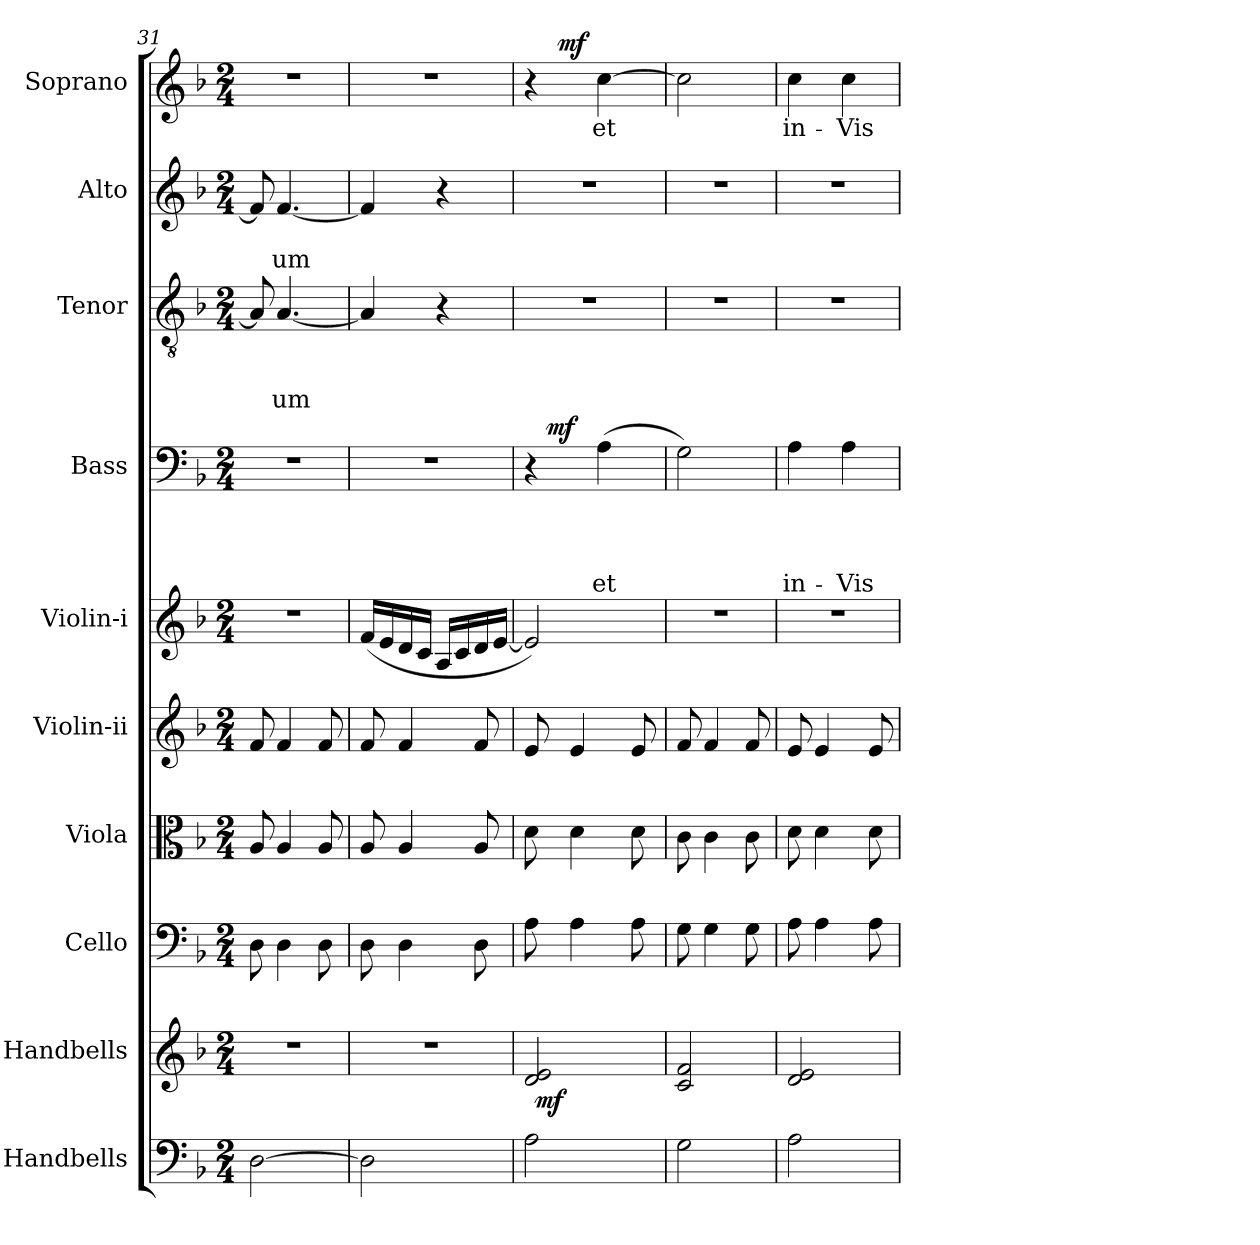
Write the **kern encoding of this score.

**kern	**kern	**dynam	**kern	**kern	**kern	**kern	**kern	**text	**text	**text	**text	**dynam	**kern	**text	**text	**text	**kern	**text	**text	**kern	**text	**dynam
*part10	*part9	*part9	*part8	*part7	*part6	*part5	*part4	*part4	*part4	*part4	*part4	*part4	*part3	*part3	*part3	*part3	*part2	*part2	*part2	*part1	*part1	*part1
*staff10	*staff9	*staff9	*staff8	*staff7	*staff6	*staff5	*staff4	*staff4	*staff4	*staff4	*staff4	*staff4	*staff3	*staff3	*staff3	*staff3	*staff2	*staff2	*staff2	*staff1	*staff1	*staff1
*I"Handbells	*I"Handbells	*	*I"Cello	*I"Viola	*I"Violin-ii	*I"Violin-i	*I"Bass	*	*	*	*	*	*I"Tenor	*	*	*	*I"Alto	*	*	*I"Soprano	*	*
*	*	*	*	*I'Vla.	*I'Vln.-ii	*I'Vln.-i	*I'B	*	*	*	*	*	*I'T	*	*	*	*I'A	*	*	*I'S	*	*
*clefF4	*clefG2	*	*clefF4	*clefC3	*clefG2	*clefG2	*clefF4	*	*	*	*	*	*clefGv2	*	*	*	*clefG2	*	*	*clefG2	*	*
*k[b-]	*k[b-]	*	*k[b-]	*k[b-]	*k[b-]	*k[b-]	*k[b-]	*	*	*	*	*	*k[b-]	*	*	*	*k[b-]	*	*	*k[b-]	*	*
*F:	*F:	*	*F:	*F:	*F:	*F:	*F:	*	*	*	*	*	*F:	*	*	*	*F:	*	*	*F:	*	*
*M2/4	*M2/4	*	*M2/4	*M2/4	*M2/4	*M2/4	*M2/4	*	*	*	*	*	*M2/4	*	*	*	*M2/4	*	*	*M2/4	*	*
=31	=31	=31	=31	=31	=31	=31	=31	=31	=31	=31	=31	=31	=31	=31	=31	=31	=31	=31	=31	=31	=31	=31
!	!LO:N:vis=1	!	!	!	!	!LO:N:vis=1	!LO:N:vis=1	!	!	!	!	!	!	!	!	!	!	!	!	!LO:N:vis=1	!	!
[>2D\	2r	.	8D\	8A/	8f/	2r	2r	.	.	.	.	.	8A/]	.	.	.	8f/]	.	.	2r	.	.
!	!	!	!	!	!	!	!	!	!	!	!	!	!	!	!	!LO:LY:b	!	!	!LO:LY:b	!	!	!
.	.	.	4D\	4A/	4f/	.	.	.	.	.	.	.	[<4.A/	.	.	-um	[<4.f/	.	-um	.	.	.
.	.	.	8D\	8A/	8f/	.	.	.	.	.	.	.	.	.	.	.	.	.	.	.	.	.
=32	=32	=32	=32	=32	=32	=32	=32	=32	=32	=32	=32	=32	=32	=32	=32	=32	=32	=32	=32	=32	=32	=32
!	!LO:N:vis=1	!	!	!	!	!	!LO:N:vis=1	!	!	!	!	!	!	!	!	!	!	!	!	!LO:N:vis=1	!	!
2D\]	2r	.	8D\	8A/	8f/	(<16f/LL	2r	.	.	.	.	.	4A/]	.	.	.	4f/]	.	.	2r	.	.
.	.	.	.	.	.	16e/	.	.	.	.	.	.	.	.	.	.	.	.	.	.	.	.
.	.	.	4D\	4A/	4f/	16d/	.	.	.	.	.	.	.	.	.	.	.	.	.	.	.	.
.	.	.	.	.	.	16c/JJ	.	.	.	.	.	.	.	.	.	.	.	.	.	.	.	.
.	.	.	.	.	.	16A/LL	.	.	.	.	.	.	4r	.	.	.	4r	.	.	.	.	.
.	.	.	.	.	.	16c/	.	.	.	.	.	.	.	.	.	.	.	.	.	.	.	.
.	.	.	8D\	8A/	8f/	16d/	.	.	.	.	.	.	.	.	.	.	.	.	.	.	.	.
.	.	.	.	.	.	[<16e/JJ	.	.	.	.	.	.	.	.	.	.	.	.	.	.	.	.
=33	=33	=33	=33	=33	=33	=33	=33	=33	=33	=33	=33	=33	=33	=33	=33	=33	=33	=33	=33	=33	=33	=33
!	!	!	!	!	!	!	!	!	!	!	!	!	!LO:N:vis=1	!	!	!	!LO:N:vis=1	!	!	!	!	!
*	*^	*	*	*	*	*	*^	*	*	*	*	*	*	*	*	*	*	*	*	*^	*	*
2A\	2d/ 2e/	32ryy	.	8A\	8d\	8e/	2e/])	4r	16ryy	.	.	.	.	.	2r	.	.	.	2r	.	.	4r	16.ryy	.	.
!	!	!	!LO:DY:b	!	!	!	!	!	!	!	!	!	!	!	!	!	!	!	!	!	!	!	!	!	!
.	.	4...ryy	mf	.	.	.	.	.	.	.	.	.	.	.	.	.	.	.	.	.	.	.	.	.	.
!	!	!	!	!	!	!	!	!	!	!	!	!	!	!LO:DY:a	!	!	!	!	!	!	!	!	!	!	!
.	.	.	.	.	.	.	.	.	4..ryy	.	.	.	.	mf	.	.	.	.	.	.	.	.	.	.	.
!	!	!	!	!	!	!	!	!	!	!	!	!	!	!	!	!	!	!	!	!	!	!	!	!	!LO:DY:a
.	.	.	.	.	.	.	.	.	.	.	.	.	.	.	.	.	.	.	.	.	.	.	4ryy	.	mf
.	.	.	.	4A\	4d\	4e/	.	.	.	.	.	.	.	.	.	.	.	.	.	.	.	.	.	.	.
!	!	!	!	!	!	!	!	!	!	!	!	!	!LO:LY:b	!	!	!	!	!	!	!	!	!	!	!LO:LY:b	!
.	.	.	.	.	.	.	.	(>4A\	.	.	.	.	et	.	.	.	.	.	.	.	.	[>4cc\	.	et	.
.	.	.	.	.	.	.	.	.	.	.	.	.	.	.	.	.	.	.	.	.	.	.	8ryy	.	.
.	.	.	.	8A\	8d\	8e/	.	.	.	.	.	.	.	.	.	.	.	.	.	.	.	.	.	.	.
.	.	.	.	.	.	.	.	.	.	.	.	.	.	.	.	.	.	.	.	.	.	.	32ryy	.	.
=34	=34	=34	=34	=34	=34	=34	=34	=34	=34	=34	=34	=34	=34	=34	=34	=34	=34	=34	=34	=34	=34	=34	=34	=34	=34
!	!	!	!	!	!	!	!LO:N:vis=1	!	!	!	!	!	!	!	!LO:N:vis=1	!	!	!	!LO:N:vis=1	!	!	!	!	!	!
*	*v	*v	*	*	*	*	*	*v	*v	*	*	*	*	*	*	*	*	*	*	*	*	*v	*v	*	*
2G\	2c/ 2f/	.	8G\	8c\	8f/	2r	2G\)	.	.	.	.	.	2r	.	.	.	2r	.	.	2cc\]	.	.
.	.	.	4G\	4c\	4f/	.	.	.	.	.	.	.	.	.	.	.	.	.	.	.	.	.
.	.	.	8G\	8c\	8f/	.	.	.	.	.	.	.	.	.	.	.	.	.	.	.	.	.
=35	=35	=35	=35	=35	=35	=35	=35	=35	=35	=35	=35	=35	=35	=35	=35	=35	=35	=35	=35	=35	=35	=35
!	!	!	!	!	!	!LO:N:vis=1	!	!	!	!	!LO:LY:b	!	!LO:N:vis=1	!	!	!	!LO:N:vis=1	!	!	!	!LO:LY:b	!
2A\	2d/ 2e/	.	8A\	8d\	8e/	2r	4A\	.	.	.	in-	.	2r	.	.	.	2r	.	.	4cc\	in-	.
.	.	.	4A\	4d\	4e/	.	.	.	.	.	.	.	.	.	.	.	.	.	.	.	.	.
!	!	!	!	!	!	!	!	!	!	!	!LO:LY:b	!	!	!	!	!	!	!	!	!	!LO:LY:b	!
.	.	.	.	.	.	.	4A\	.	.	.	-Vis-	.	.	.	.	.	.	.	.	4cc\	-Vis-	.
.	.	.	8A\	8d\	8e/	.	.	.	.	.	.	.	.	.	.	.	.	.	.	.	.	.
=	=	=	=	=	=	=	=	=	=	=	=	=	=	=	=	=	=	=	=	=	=	=
*-	*-	*-	*-	*-	*-	*-	*-	*-	*-	*-	*-	*-	*-	*-	*-	*-	*-	*-	*-	*-	*-	*-
